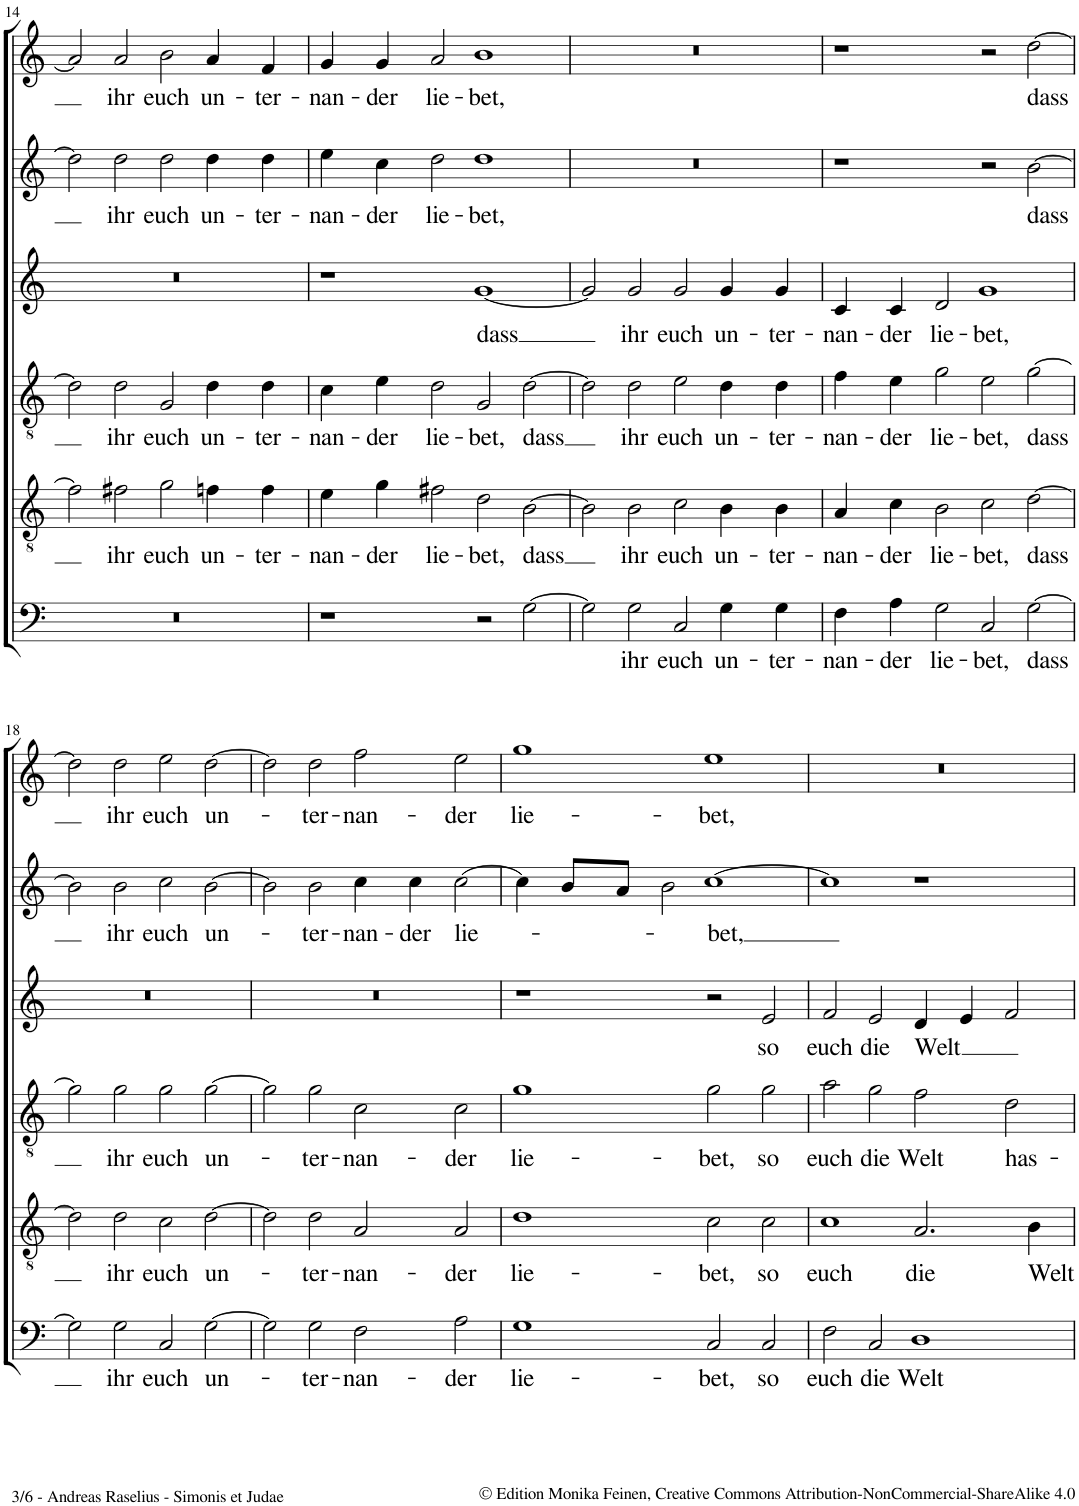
**kern	**text	**kern	**text	**kern	**text	**kern	**text	**kern	**text	**kern	**text
*part6	*part6	*part5	*part5	*part4	*part4	*part3	*part3	*part2	*part2	*part1	*part1
*staff6	*staff6	*staff5	*staff5	*staff4	*staff4	*staff3	*staff3	*staff2	*staff2	*staff1	*staff1
*I"Bassus	*	*I"Tenor	*	*I"Quintus	*	*I"Altus	*	*I"Sextus	*	*I"Cantus	*
!!LO:PB:g=z
*clefF4	*	*clefGv2	*	*clefGv2	*	*clefG2	*	*clefG2	*	*clefG2	*
*k[]	*	*k[]	*	*k[]	*	*k[]	*	*k[]	*	*k[]	*
*M4/2	*	*M4/2	*	*M4/2	*	*M4/2	*	*M4/2	*	*M4/2	*
*met(c|)	*	*met(c|)	*	*met(c|)	*	*met(c|)	*	*met(c|)	*	*met(c|)	*
=14	=14	=14	=14	=14	=14	=14	=14	=14	=14	=14	=14
0r	.	2f#\]	.	2d\]	.	0r	.	2dd\]	.	2a/]	.
!	!	!	!LO:LY:b	!	!LO:LY:b	!	!	!	!LO:LY:b	!	!LO:LY:b
.	.	2f#X\	ihr	2d\	ihr	.	.	2dd\	ihr	2a/	ihr
!	!	!	!LO:LY:b	!	!LO:LY:b	!	!	!	!LO:LY:b	!	!LO:LY:b
.	.	2g\	euch	2G/	euch	.	.	2dd\	euch	2b\	euch
!	!	!	!LO:LY:b	!	!LO:LY:b	!	!	!	!LO:LY:b	!	!LO:LY:b
.	.	4fn\	un-	4d\	un-	.	.	4dd\	un-	4a/	un-
!	!	!	!LO:LY:b	!	!LO:LY:b	!	!	!	!LO:LY:b	!	!LO:LY:b
.	.	4f\	-ter-	4d\	-ter-	.	.	4dd\	-ter-	4f/	-ter-
=15	=15	=15	=15	=15	=15	=15	=15	=15	=15	=15	=15
!	!	!	!LO:LY:b	!	!LO:LY:b	!	!	!	!LO:LY:b	!	!LO:LY:b
1r	.	4e\	-nan-	4c\	-nan-	1r	.	4ee\	-nan-	4g/	-nan-
!	!	!	!LO:LY:b	!	!LO:LY:b	!	!	!	!LO:LY:b	!	!LO:LY:b
.	.	4g\	-der	4e\	-der	.	.	4cc\	-der	4g/	-der
!	!	!	!LO:LY:b	!	!LO:LY:b	!	!	!	!LO:LY:b	!	!LO:LY:b
.	.	2f#X\	lie-	2d\	lie-	.	.	2dd\	lie-	2a/	lie-
!	!	!	!LO:LY:b	!	!LO:LY:b	!	!LO:LY:b	!	!LO:LY:b	!	!LO:LY:b
2r	.	2d\	-bet,	2G/	-bet,	[1g	dass	1dd	-bet,	1b	-bet,
!	!	!	!LO:LY:b	!	!LO:LY:b	!	!	!	!	!	!
[2G\	.	[2B\	dass	[2d\	dass	.	.	.	.	.	.
=16	=16	=16	=16	=16	=16	=16	=16	=16	=16	=16	=16
2G\]	.	2B\]	.	2d\]	.	2g/]	.	0r	.	0r	.
!	!LO:LY:b	!	!LO:LY:b	!	!LO:LY:b	!	!LO:LY:b	!	!	!	!
2G\	ihr	2B\	ihr	2d\	ihr	2g/	ihr	.	.	.	.
!	!LO:LY:b	!	!LO:LY:b	!	!LO:LY:b	!	!LO:LY:b	!	!	!	!
2C/	euch	2c\	euch	2e\	euch	2g/	euch	.	.	.	.
!	!LO:LY:b	!	!LO:LY:b	!	!LO:LY:b	!	!LO:LY:b	!	!	!	!
4G\	un-	4B\	un-	4d\	un-	4g/	un-	.	.	.	.
!	!LO:LY:b	!	!LO:LY:b	!	!LO:LY:b	!	!LO:LY:b	!	!	!	!
4G\	-ter-	4B\	-ter-	4d\	-ter-	4g/	-ter-	.	.	.	.
=17	=17	=17	=17	=17	=17	=17	=17	=17	=17	=17	=17
!	!LO:LY:b	!	!LO:LY:b	!	!LO:LY:b	!	!LO:LY:b	!	!	!	!
4F\	-nan-	4A/	-nan-	4f\	-nan-	4c/	-nan-	1r	.	1r	.
!	!LO:LY:b	!	!LO:LY:b	!	!LO:LY:b	!	!LO:LY:b	!	!	!	!
4A\	-der	4c\	-der	4e\	-der	4c/	-der	.	.	.	.
!	!LO:LY:b	!	!LO:LY:b	!	!LO:LY:b	!	!LO:LY:b	!	!	!	!
2G\	lie-	2B\	lie-	2g\	lie-	2d/	lie-	.	.	.	.
!	!LO:LY:b	!	!LO:LY:b	!	!LO:LY:b	!	!LO:LY:b	!	!	!	!
2C/	-bet,	2c\	-bet,	2e\	-bet,	1g	-bet,	2r	.	2r	.
!	!LO:LY:b	!	!LO:LY:b	!	!LO:LY:b	!	!	!	!LO:LY:b	!	!LO:LY:b
[2G\	dass	[2d\	dass	[2g\	dass	.	.	[2b\	dass	[2dd\	dass
!!LO:LB:g=z
=18	=18	=18	=18	=18	=18	=18	=18	=18	=18	=18	=18
2G\]	.	2d\]	.	2g\]	.	0r	.	2b\]	.	2dd\]	.
!	!LO:LY:b	!	!LO:LY:b	!	!LO:LY:b	!	!	!	!LO:LY:b	!	!LO:LY:b
2G\	ihr	2d\	ihr	2g\	ihr	.	.	2b\	ihr	2dd\	ihr
!	!LO:LY:b	!	!LO:LY:b	!	!LO:LY:b	!	!	!	!LO:LY:b	!	!LO:LY:b
2C/	euch	2c\	euch	2g\	euch	.	.	2cc\	euch	2ee\	euch
!	!LO:LY:b	!	!LO:LY:b	!	!LO:LY:b	!	!	!	!LO:LY:b	!	!LO:LY:b
[2G\	un-	[2d\	un-	[2g\	un-	.	.	[2b\	un-	[2dd\	un-
=19	=19	=19	=19	=19	=19	=19	=19	=19	=19	=19	=19
2G\]	.	2d\]	.	2g\]	.	0r	.	2b\]	.	2dd\]	.
!	!LO:LY:b	!	!LO:LY:b	!	!LO:LY:b	!	!	!	!LO:LY:b	!	!LO:LY:b
2G\	-ter-	2d\	-ter-	2g\	-ter-	.	.	2b\	-ter-	2dd\	-ter-
!	!LO:LY:b	!	!LO:LY:b	!	!LO:LY:b	!	!	!	!LO:LY:b	!	!LO:LY:b
2F\	-nan-	2A/	-nan-	2c\	-nan-	.	.	4cc\	-nan-	2ff\	-nan-
!	!	!	!	!	!	!	!	!	!LO:LY:b	!	!
.	.	.	.	.	.	.	.	4cc\	-der	.	.
!	!LO:LY:b	!	!LO:LY:b	!	!LO:LY:b	!	!	!	!LO:LY:b	!	!LO:LY:b
2A\	-der	2A/	-der	2c\	-der	.	.	[2cc\	lie-	2ee\	-der
=20	=20	=20	=20	=20	=20	=20	=20	=20	=20	=20	=20
!	!LO:LY:b	!	!LO:LY:b	!	!LO:LY:b	!	!	!	!	!	!LO:LY:b
1G	lie-	1d	lie-	1g	lie-	1r	.	4cc\]	.	1gg	lie-
.	.	.	.	.	.	.	.	8b/L	.	.	.
.	.	.	.	.	.	.	.	8a/J	.	.	.
.	.	.	.	.	.	.	.	2b\	.	.	.
!	!LO:LY:b	!	!LO:LY:b	!	!LO:LY:b	!	!	!	!LO:LY:b	!	!LO:LY:b
2C/	-bet,	2c\	-bet,	2g\	-bet,	2r	.	[1cc	-bet,	1ee	-bet,
!	!LO:LY:b	!	!LO:LY:b	!	!LO:LY:b	!	!LO:LY:b	!	!	!	!
2C/	so	2c\	so	2g\	so	2e/	so	.	.	.	.
=21	=21	=21	=21	=21	=21	=21	=21	=21	=21	=21	=21
!	!LO:LY:b	!	!LO:LY:b	!	!LO:LY:b	!	!LO:LY:b	!	!	!	!
2F\	euch	1c	euch	2a\	euch	2f/	euch	1cc]	.	0r	.
!	!LO:LY:b	!	!	!	!LO:LY:b	!	!LO:LY:b	!	!	!	!
2C/	die	.	.	2g\	die	2e/	die	.	.	.	.
!	!LO:LY:b	!	!LO:LY:b	!	!LO:LY:b	!	!LO:LY:b	!	!	!	!
1D	Welt	2.A/	die	2f\	Welt	4d/	Welt	1r	.	.	.
.	.	.	.	.	.	4e/	.	.	.	.	.
!	!	!	!	!	!LO:LY:b	!	!	!	!	!	!
.	.	.	.	2d\	has-	2f/	.	.	.	.	.
!	!	!	!LO:LY:b	!	!	!	!	!	!	!	!
.	.	4B\	Welt	.	.	.	.	.	.	.	.
=	=	=	=	=	=	=	=	=	=	=	=
*-	*-	*-	*-	*-	*-	*-	*-	*-	*-	*-	*-
